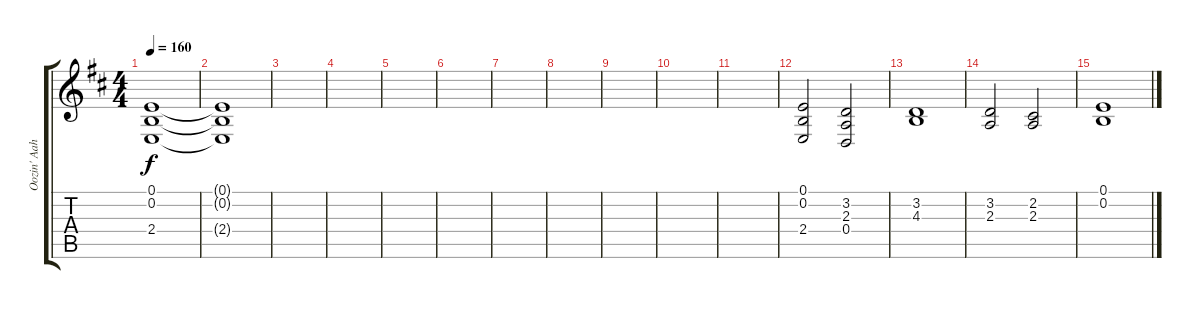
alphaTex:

\track ("Oozin' Aahs (Brett, Jay, Brian)" "Oozin' Aah") {instrument choiraahs}
\staff {score tabs}
\tuning (E4 B3 G3 D3 A2 E2) {hide}
\ts (4 4)
\tempo 160
\clef g2
\ks d
(0.1 0.2 2.4).1{dy f} |
(0.1{t} 0.2{t} 2.4{t}).1 |
|
|
|
|
|
|
|
|
|
(0.1 0.2 2.4).2 (3.2 2.3 0.4).2 |
(3.2 4.3).1 |
(3.2 2.3).2 (2.2 2.3).2 |
(0.1 0.2).1
